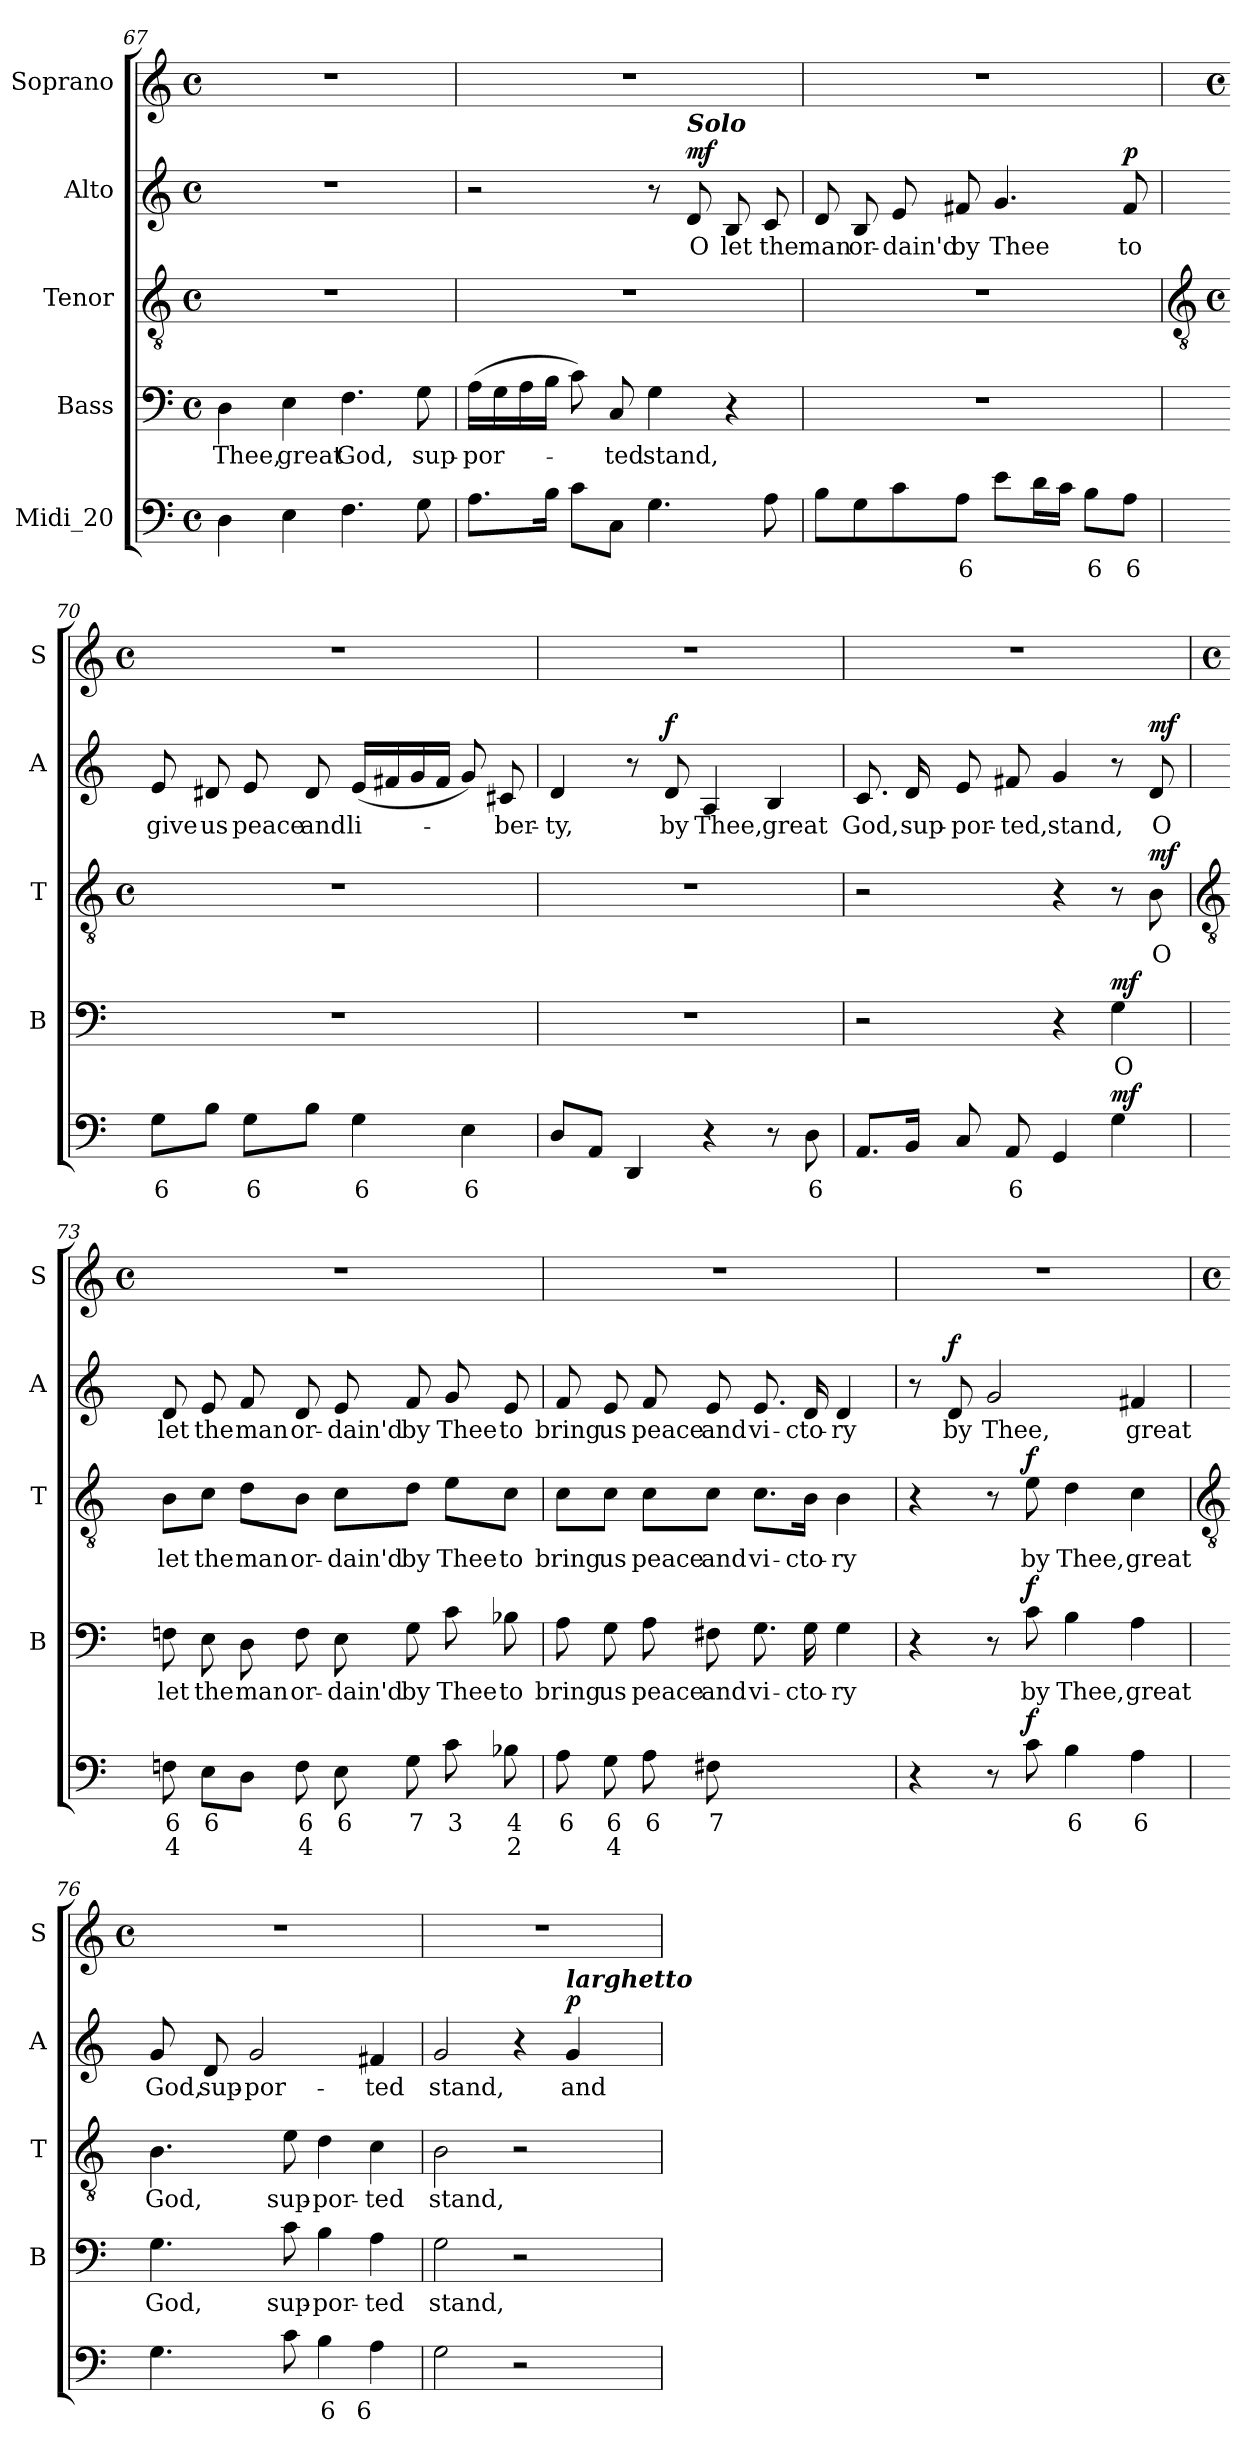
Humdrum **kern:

**kern	**text	**text	**dynam	**kern	**text	**dynam	**kern	**text	**dynam	**kern	**text	**dynam	**kern
*part5	*part5	*part5	*part5	*part4	*part4	*part4	*part3	*part3	*part3	*part2	*part2	*part2	*part1
*staff5	*staff5	*staff5	*staff5	*staff4	*staff4	*staff4	*staff3	*staff3	*staff3	*staff2	*staff2	*staff2	*staff1
*I"Midi_20	*	*	*	*I"Bass	*	*	*I"Tenor	*	*	*I"Alto	*	*	*I"Soprano
*	*	*	*	*I'B	*	*	*I'T	*	*	*I'A	*	*	*I'S
*clefF4	*	*	*	*clefF4	*	*	*clefGv2	*	*	*clefG2	*	*	*clefG2
*k[]	*	*	*	*k[]	*	*	*k[]	*	*	*k[]	*	*	*k[]
*C:	*	*	*	*C:	*	*	*C:	*	*	*C:	*	*	*C:
*M4/4	*	*	*	*M4/4	*	*	*M4/4	*	*	*M4/4	*	*	*M4/4
*met(c)	*	*	*	*met(c)	*	*	*met(c)	*	*	*met(c)	*	*	*met(c)
=67	=67	=67	=67	=67	=67	=67	=67	=67	=67	=67	=67	=67	=67
!	!	!	!	!	!LO:LY:b	!	!	!	!	!	!	!	!
4D	.	.	.	4D	Thee,	.	1r	.	.	1r	.	.	1r
!	!	!	!	!	!LO:LY:b	!	!	!	!	!	!	!	!
4E	.	.	.	4E	great	.	.	.	.	.	.	.	.
!	!	!	!	!	!LO:LY:b	!	!	!	!	!	!	!	!
4.F	.	.	.	4.F	God,	.	.	.	.	.	.	.	.
!	!	!	!	!	!LO:LY:b	!	!	!	!	!	!	!	!
8G	.	.	.	8G	sup-	.	.	.	.	.	.	.	.
=68	=68	=68	=68	=68	=68	=68	=68	=68	=68	=68	=68	=68	=68
!	!	!	!	!	!LO:LY:b	!	!	!	!	!	!	!	!
8.AL	.	.	.	(>16ALL	-por-	.	1r	.	.	2r	.	.	1r
.	.	.	.	16G	.	.	.	.	.	.	.	.	.
.	.	.	.	16A	.	.	.	.	.	.	.	.	.
16BJ	.	.	.	16BJJ	.	.	.	.	.	.	.	.	.
8cL	.	.	.	8c)	.	.	.	.	.	.	.	.	.
!	!	!	!	!	!LO:LY:b	!	!	!	!	!	!	!	!
8CJ	.	.	.	8C	ted	.	.	.	.	.	.	.	.
!	!	!	!	!	!LO:LY:b	!	!	!	!	!	!	!	!
4.G	.	.	.	4G	stand,	.	.	.	.	8r	.	.	.
!	!	!	!	!	!	!	!	!	!	!LO:TX:a:Bi:t=Solo	!	!	!
!	!	!	!	!	!	!	!	!	!	!	!LO:LY:b	!LO:DY:b	!
.	.	.	.	.	.	.	.	.	.	8d	O	mf	.
!	!	!	!	!	!	!	!	!	!	!	!LO:LY:b	!	!
.	.	.	.	4r	.	.	.	.	.	8B	let	.	.
!	!	!	!	!	!	!	!	!	!	!	!LO:LY:b	!	!
8A	.	.	.	.	.	.	.	.	.	8c	the	.	.
=69	=69	=69	=69	=69	=69	=69	=69	=69	=69	=69	=69	=69	=69
!	!	!	!	!	!	!	!	!	!	!	!LO:LY:b	!	!
8BL	.	.	.	1r	.	.	1r	.	.	8d	man	.	1r
!	!	!	!	!	!	!	!	!	!	!	!LO:LY:b	!	!
8G	.	.	.	.	.	.	.	.	.	8B	or-	.	.
!	!	!	!	!	!	!	!	!	!	!	!LO:LY:b	!	!
8c	.	.	.	.	.	.	.	.	.	8e	-dain'd	.	.
!	!LO:LY:b	!	!	!	!	!	!	!	!	!	!LO:LY:b	!	!
8AJ	6	.	.	.	.	.	.	.	.	8f#X	by	.	.
!	!	!	!	!	!	!	!	!	!	!	!LO:LY:b	!	!
8eL	.	.	.	.	.	.	.	.	.	4.g	Thee	.	.
16dL	.	.	.	.	.	.	.	.	.	.	.	.	.
16cJJ	.	.	.	.	.	.	.	.	.	.	.	.	.
!	!LO:LY:b	!	!	!	!	!	!	!	!	!	!	!	!
8BL	6	.	.	.	.	.	.	.	.	.	.	.	.
!	!LO:LY:b	!	!	!	!	!	!	!	!	!	!LO:LY:b	!LO:DY:b	!
8AJ	6	.	.	.	.	.	.	.	.	8f#	to	p	.
!!LO:LB:g=z
=70	=70	=70	=70	=70	=70	=70	=70	=70	=70	=70	=70	=70	=70
*	*	*	*	*	*	*	*clefGv2	*	*	*	*	*	*
*	*	*	*	*	*	*	*k[]	*	*	*	*	*	*
*	*	*	*	*	*	*	*C:	*	*	*	*	*	*
*	*	*	*	*	*	*	*M4/4	*	*	*	*	*	*M4/4
*	*	*	*	*	*	*	*met(c)	*	*	*	*	*	*met(c)
!	!LO:LY:b	!	!	!	!	!	!	!	!	!	!LO:LY:b	!	!
8GL	6	.	.	1r	.	.	1r	.	.	8e	give	.	1r
!	!	!	!	!	!	!	!	!	!	!	!LO:LY:b	!	!
8BJ	.	.	.	.	.	.	.	.	.	8d#X	us	.	.
!	!LO:LY:b	!	!	!	!	!	!	!	!	!	!LO:LY:b	!	!
8GL	6	.	.	.	.	.	.	.	.	8e	peace	.	.
!	!	!	!	!	!	!	!	!	!	!	!LO:LY:b	!	!
8BJ	.	.	.	.	.	.	.	.	.	8d#	and	.	.
!	!LO:LY:b	!	!	!	!	!	!	!	!	!	!LO:LY:b	!	!
4G	6	.	.	.	.	.	.	.	.	(<16eLL	li-	.	.
.	.	.	.	.	.	.	.	.	.	16f#X	.	.	.
.	.	.	.	.	.	.	.	.	.	16g	.	.	.
.	.	.	.	.	.	.	.	.	.	16f#JJ	.	.	.
!	!LO:LY:b	!	!	!	!	!	!	!	!	!	!	!	!
4E	6	.	.	.	.	.	.	.	.	8g)	.	.	.
!	!	!	!	!	!	!	!	!	!	!	!LO:LY:b	!	!
.	.	.	.	.	.	.	.	.	.	8c#X	ber-	.	.
=71	=71	=71	=71	=71	=71	=71	=71	=71	=71	=71	=71	=71	=71
!	!	!	!	!	!	!	!	!	!	!	!LO:LY:b	!	!
8DL	.	.	.	1r	.	.	1r	.	.	4d	-ty,	.	1r
8AAJ	.	.	.	.	.	.	.	.	.	.	.	.	.
4DD	.	.	.	.	.	.	.	.	.	8r	.	.	.
!	!	!	!	!	!	!	!	!	!	!	!LO:LY:b	!LO:DY:b	!
.	.	.	.	.	.	.	.	.	.	8d	by	f	.
!	!	!	!	!	!	!	!	!	!	!	!LO:LY:b	!	!
4r	.	.	.	.	.	.	.	.	.	4A	Thee,	.	.
!	!	!	!	!	!	!	!	!	!	!	!LO:LY:b	!	!
8r	.	.	.	.	.	.	.	.	.	4B	great	.	.
!	!LO:LY:b	!	!	!	!	!	!	!	!	!	!	!	!
8D	6	.	.	.	.	.	.	.	.	.	.	.	.
=72	=72	=72	=72	=72	=72	=72	=72	=72	=72	=72	=72	=72	=72
!	!	!	!	!	!	!	!	!	!	!	!LO:LY:b	!	!
8.AAL	.	.	.	2r	.	.	2r	.	.	8.c	God,	.	1r
!	!	!	!	!	!	!	!	!	!	!	!LO:LY:b	!	!
16BBJ	.	.	.	.	.	.	.	.	.	16d	sup-	.	.
!	!	!	!	!	!	!	!	!	!	!	!LO:LY:b	!	!
8CL	.	.	.	.	.	.	.	.	.	8e	-por-	.	.
!	!LO:LY:b	!	!	!	!	!	!	!	!	!	!LO:LY:b	!	!
8AA	6	.	.	.	.	.	.	.	.	8f#X	-ted,	.	.
!	!	!	!	!	!	!	!	!	!	!	!LO:LY:b	!	!
4GG	.	.	.	4r	.	.	4r	.	.	4g	stand,	.	.
!	!	!	!LO:DY:b	!	!LO:LY:b	!LO:DY:b	!	!	!	!	!	!	!
4G	.	.	mf	4G	O	mf	8r	.	.	8r	.	.	.
!	!	!	!	!	!	!	!	!LO:LY:b	!LO:DY:b	!	!LO:LY:b	!LO:DY:b	!
.	.	.	.	.	.	.	8B	O	mf	8d	O	mf	.
!!LO:LB:g=z
=73	=73	=73	=73	=73	=73	=73	=73	=73	=73	=73	=73	=73	=73
*	*	*	*	*	*	*	*clefGv2	*	*	*	*	*	*
*	*	*	*	*	*	*	*	*	*	*	*	*	*M4/4
*	*	*	*	*	*	*	*	*	*	*	*	*	*met(c)
!	!LO:LY:b	!LO:LY:b	!	!	!LO:LY:b	!	!	!LO:LY:b	!	!	!LO:LY:b	!	!
8Fn	6	4	.	8Fn	let	.	8B\L	let	.	8d	let	.	1r
!	!LO:LY:b	!	!	!	!LO:LY:b	!	!	!LO:LY:b	!	!	!LO:LY:b	!	!
8EL	6	.	.	8E	the	.	8c\J	the	.	8e	the	.	.
!	!	!	!	!	!LO:LY:b	!	!	!LO:LY:b	!	!	!LO:LY:b	!	!
8DJ	.	.	.	8D	man	.	8d\L	man	.	8f	man	.	.
!	!LO:LY:b	!LO:LY:b	!	!	!LO:LY:b	!	!	!LO:LY:b	!	!	!LO:LY:b	!	!
8F	6	4	.	8F	or-	.	8B\J	or-	.	8d	or-	.	.
!	!LO:LY:b	!	!	!	!LO:LY:b	!	!	!LO:LY:b	!	!	!LO:LY:b	!	!
8E	6	.	.	8E	-dain'd	.	8c\L	-dain'd	.	8e	-dain'd	.	.
!	!LO:LY:b	!	!	!	!LO:LY:b	!	!	!LO:LY:b	!	!	!LO:LY:b	!	!
8G	7	.	.	8G	by	.	8d\J	by	.	8f	by	.	.
!	!LO:LY:b	!	!	!	!LO:LY:b	!	!	!LO:LY:b	!	!	!LO:LY:b	!	!
8c	3	.	.	8c	Thee	.	8e\L	Thee	.	8g	Thee	.	.
!	!LO:LY:b	!LO:LY:b	!	!	!LO:LY:b	!	!	!LO:LY:b	!	!	!LO:LY:b	!	!
8B-X	4	2	.	8B-X	to	.	8c\J	to	.	8e	to	.	.
=74	=74	=74	=74	=74	=74	=74	=74	=74	=74	=74	=74	=74	=74
!	!LO:LY:b	!	!	!	!LO:LY:b	!	!	!LO:LY:b	!	!	!LO:LY:b	!	!
8A	6	.	.	8A	bring	.	8c\L	bring	.	8f	bring	.	1r
!	!LO:LY:b	!LO:LY:b	!	!	!LO:LY:b	!	!	!LO:LY:b	!	!	!LO:LY:b	!	!
8G	6	4	.	8G	us	.	8c\J	us	.	8e	us	.	.
!	!LO:LY:b	!	!	!	!LO:LY:b	!	!	!LO:LY:b	!	!	!LO:LY:b	!	!
8A	6	.	.	8A	peace	.	8c\L	peace	.	8f	peace	.	.
!	!LO:LY:b	!	!	!	!LO:LY:b	!	!	!LO:LY:b	!	!	!LO:LY:b	!	!
8F#X	7	.	.	8F#X	and	.	8c\J	and	.	8e	and	.	.
!	!LO:LY:b	!LO:LY:b	!	!	!LO:LY:b	!	!	!LO:LY:b	!	!	!LO:LY:b	!	!
[4Gyy	6	4	.	8.G	vi-	.	8.c\L	vi-	.	8.e	vi-	.	.
!	!	!	!	!	!LO:LY:b	!	!	!LO:LY:b	!	!	!LO:LY:b	!	!
.	.	.	.	16G	-cto-	.	16B\Jk	-cto-	.	16d	-cto-	.	.
!	!LO:LY:b	!LO:LY:b	!	!	!LO:LY:b	!	!	!LO:LY:b	!	!	!LO:LY:b	!	!
4Gyy]	5	3	.	4G	-ry	.	4B	-ry	.	4d	-ry	.	.
=75	=75	=75	=75	=75	=75	=75	=75	=75	=75	=75	=75	=75	=75
4r	.	.	.	4r	.	.	4r	.	.	8r	.	.	1r
!	!	!	!	!	!	!	!	!	!	!	!LO:LY:b	!LO:DY:b	!
.	.	.	.	.	.	.	.	.	.	8d	by	f	.
!	!	!	!	!	!	!	!	!	!	!	!LO:LY:b	!	!
8r	.	.	.	8r	.	.	8r	.	.	2g	Thee,	.	.
!	!	!	!LO:DY:b	!	!LO:LY:b	!LO:DY:b	!	!LO:LY:b	!LO:DY:b	!	!	!	!
8c	.	.	f	8c	by	f	8e	by	f	.	.	.	.
!	!LO:LY:b	!	!	!	!LO:LY:b	!	!	!LO:LY:b	!	!	!	!	!
4B	6	.	.	4B	Thee,	.	4d	Thee,	.	.	.	.	.
!	!LO:LY:b	!	!	!	!LO:LY:b	!	!	!LO:LY:b	!	!	!LO:LY:b	!	!
4A	6	.	.	4A	great	.	4c	great	.	4f#X	great	.	.
!!LO:LB:g=z
=76	=76	=76	=76	=76	=76	=76	=76	=76	=76	=76	=76	=76	=76
*	*	*	*	*	*	*	*clefGv2	*	*	*	*	*	*
*	*	*	*	*	*	*	*	*	*	*	*	*	*M4/4
*	*	*	*	*	*	*	*	*	*	*	*	*	*met(c)
!	!	!	!	!	!LO:LY:b	!	!	!LO:LY:b	!	!	!LO:LY:b	!	!
4.G	.	.	.	4.G	God,	.	4.B	God,	.	8g	God,	.	1r
!	!	!	!	!	!	!	!	!	!	!	!LO:LY:b	!	!
.	.	.	.	.	.	.	.	.	.	8d	sup-	.	.
!	!	!	!	!	!	!	!	!	!	!	!LO:LY:b	!	!
.	.	.	.	.	.	.	.	.	.	2g	-por-	.	.
!	!	!	!	!	!LO:LY:b	!	!	!LO:LY:b	!	!	!	!	!
8c	.	.	.	8c	sup-	.	8e	sup-	.	.	.	.	.
!	!LO:LY:b	!	!	!	!LO:LY:b	!	!	!LO:LY:b	!	!	!	!	!
4B	6	.	.	4B	-por-	.	4d	-por-	.	.	.	.	.
!	!LO:LY:b	!	!	!	!LO:LY:b	!	!	!LO:LY:b	!	!	!LO:LY:b	!	!
4A	6	.	.	4A	-ted	.	4c	-ted	.	4f#X	-ted	.	.
=77	=77	=77	=77	=77	=77	=77	=77	=77	=77	=77	=77	=77	=77
!	!	!	!	!	!LO:LY:b	!	!	!LO:LY:b	!	!	!LO:LY:b	!	!
2G	.	.	.	2G	stand,	.	2B	stand,	.	2g	stand,	.	1r
2r	.	.	.	2r	.	.	2r	.	.	4r	.	.	.
!	!	!	!	!	!	!	!	!	!	!LO:TX:a:Bi:t=larghetto	!	!	!
!	!	!	!	!	!	!	!	!	!	!	!LO:LY:b	!LO:DY:b	!
.	.	.	.	.	.	.	.	.	.	4g	and	p	.
=	=	=	=	=	=	=	=	=	=	=	=	=	=
*-	*-	*-	*-	*-	*-	*-	*-	*-	*-	*-	*-	*-	*-
